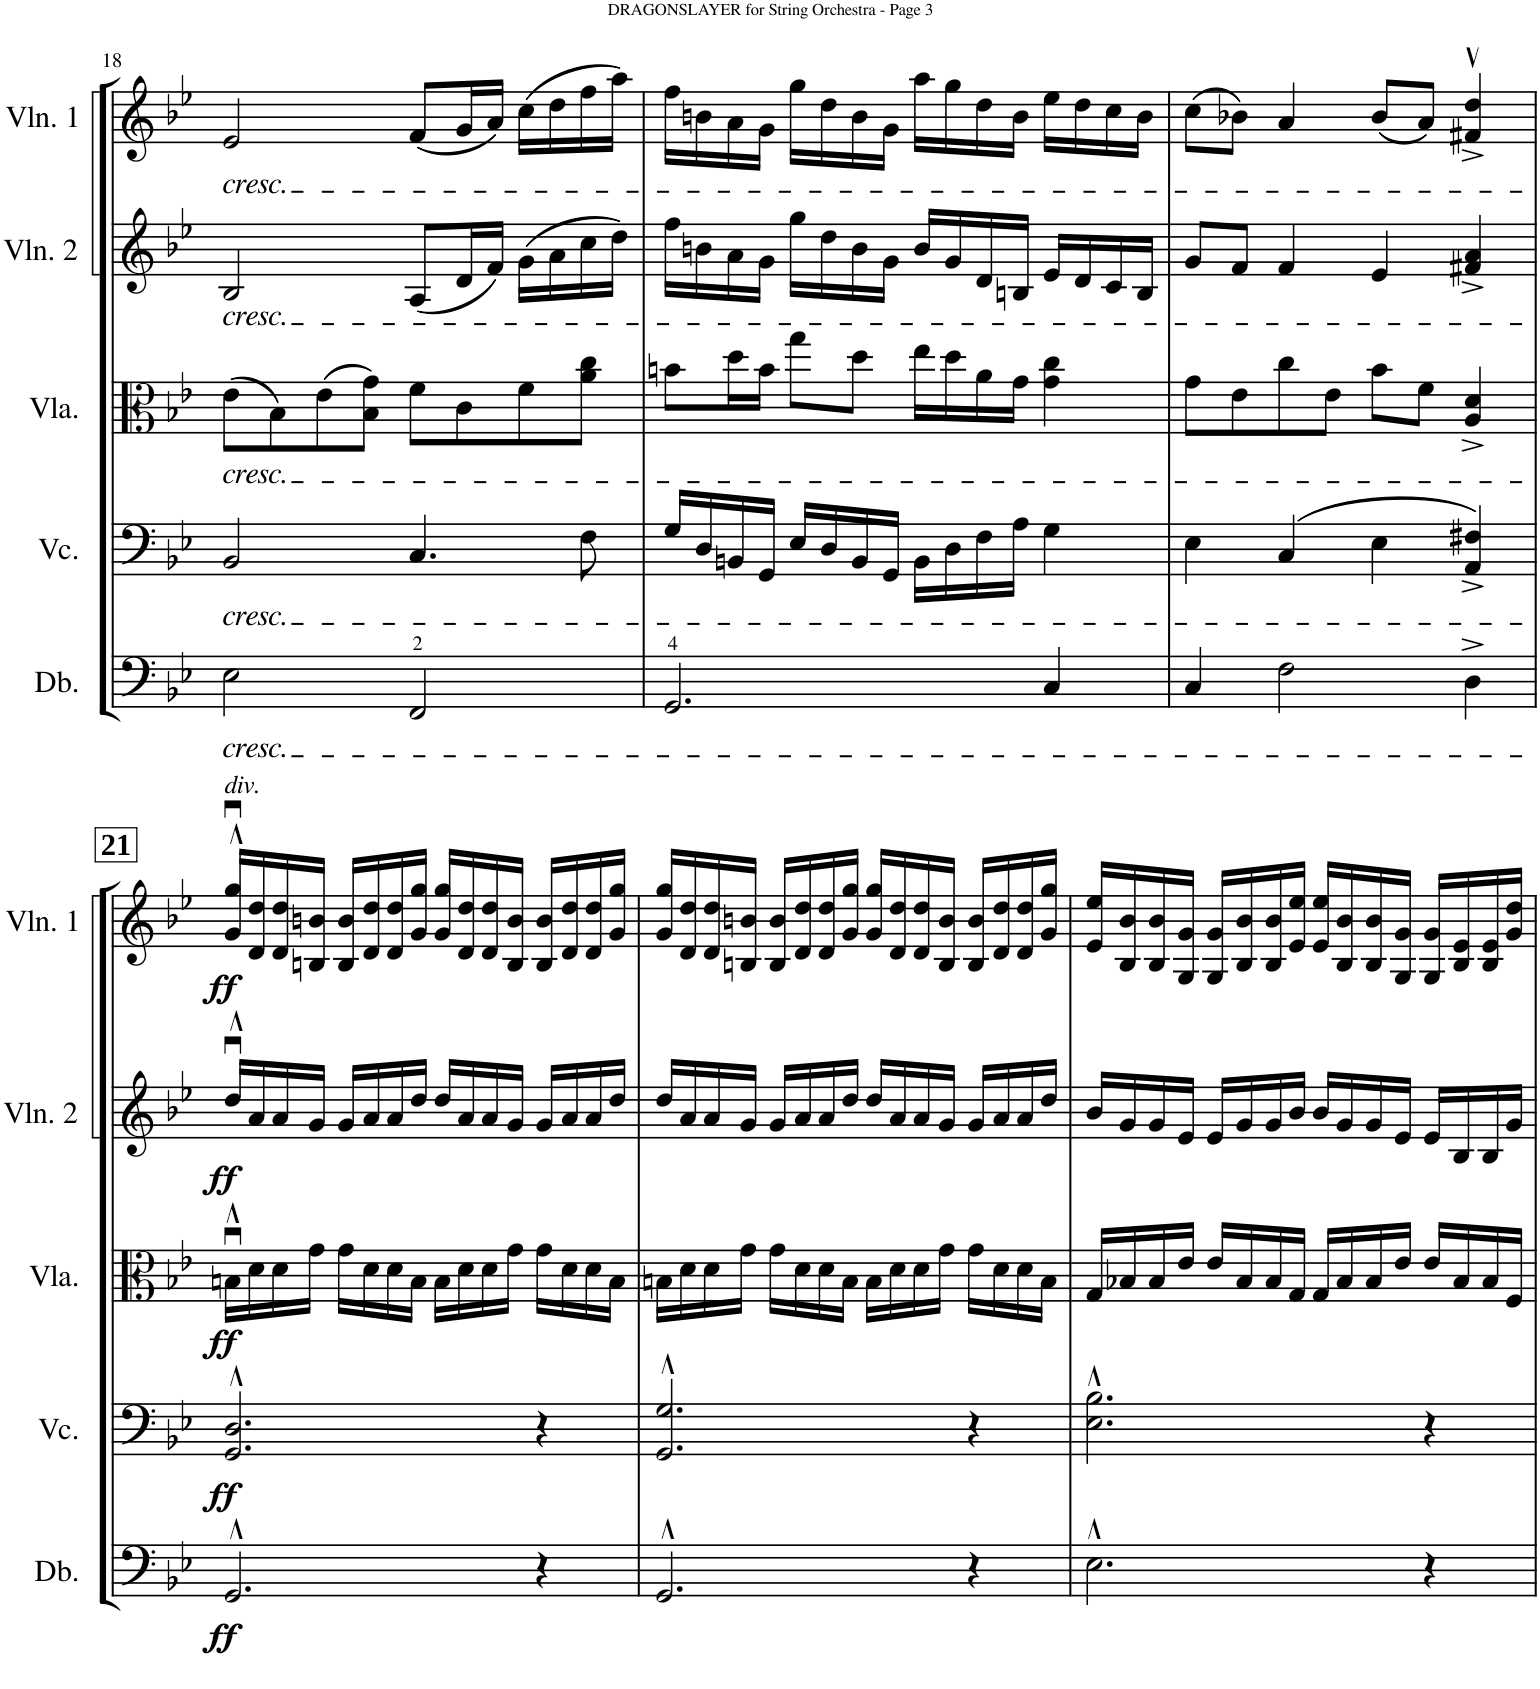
**kern	**dynam	**kern	**dynam	**kern	**dynam	**kern	**dynam	**kern	**dynam
*part5	*part5	*part4	*part4	*part3	*part3	*part2	*part2	*part1	*part1
*staff5	*staff5	*staff4	*staff4	*staff3	*staff3	*staff2	*staff2	*staff1	*staff1
*I"Double Bass	*	*I"Cello	*	*I"Viola	*	*I"Violin 2	*	*I"Violin 1	*
*I'Db.	*	*	*	*I'Vla.	*	*I'Vln. 2	*	*I'Vln. 1	*
!!LO:PB:g=z
*clefF4	*	*clefF4	*	*clefC3	*	*clefG2	*	*clefG2	*
*Trd7c12	*	*	*	*	*	*	*	*	*
*k[b-e-]	*	*k[b-e-]	*	*k[b-e-]	*	*k[b-e-]	*	*k[b-e-]	*
*M4/4	*	*M4/4	*	*M4/4	*	*M4/4	*	*M4/4	*
*met(c)	*	*met(c)	*	*met(c)	*	*met(c)	*	*met(c)	*
=18	=18	=18	=18	=18	=18	=18	=18	=18	=18
!	!	!	!	!	!	!	!	!LO:TX:b:i:t=cresc.	!
!	!	!	!	!	!	!LO:TX:b:i:t=cresc.	!	!	!
!	!	!	!	!LO:TX:b:i:t=cresc.	!	!	!	!	!
!	!	!LO:TX:b:i:t=cresc.	!	!	!	!	!	!	!
!LO:TX:b:i:t=cresc.	!	!	!	!	!	!	!	!	!
2E-\	.	2BB-/	.	(8e-\L	.	2B-/	.	2e-/	.
.	.	.	.	8B-\)	.	.	.	.	.
.	.	.	.	(8e-\	.	.	.	.	.
.	.	.	.	8B-\ 8g\J)	.	.	.	.	.
2FF/	.	4.C/	.	8f\L	.	(8A/L	.	(8f/L	.
.	.	.	.	8c\	.	16d/L	.	16g/L	.
.	.	.	.	.	.	16f/JJ)	.	16a/JJ)	.
.	.	.	.	8f\	.	(16g\LL	.	(16cc\LL	.
.	.	.	.	.	.	16a\	.	16dd\	.
.	.	8F\	.	8a\ 8cc\J	.	16cc\	.	16ff\	.
.	.	.	.	.	.	16dd\JJ)	.	16aa\JJ)	.
=19	=19	=19	=19	=19	=19	=19	=19	=19	=19
2.GG/	.	16G/LL	.	8bn\L	.	16ff\LL	.	16ff\LL	.
.	.	16D/	.	.	.	16bn\	.	16bn\	.
.	.	16BBn/	.	16dd\L	.	16a\	.	16a\	.
.	.	16GG/JJ	.	16b\JJ	.	16g\JJ	.	16g\JJ	.
.	.	16E-/LL	.	8gg\L	.	16gg\LL	.	16gg\LL	.
.	.	16D/	.	.	.	16dd\	.	16dd\	.
.	.	16BB/	.	8dd\J	.	16b\	.	16b\	.
.	.	16GG/JJ	.	.	.	16g\JJ	.	16g\JJ	.
.	.	16BB\LL	.	16ee-\LL	.	16b/LL	.	16aa\LL	.
.	.	16D\	.	16dd\	.	16g/	.	16gg\	.
.	.	16F\	.	16a\	.	16d/	.	16dd\	.
.	.	16A\JJ	.	16g\JJ	.	16Bn/JJ	.	16b\JJ	.
4C/	.	4G\	.	4g\ 4cc\	.	16e-/LL	.	16ee-\LL	.
.	.	.	.	.	.	16d/	.	16dd\	.
.	.	.	.	.	.	16c/	.	16cc\	.
.	.	.	.	.	.	16B/JJ	.	16b\JJ	.
=20	=20	=20	=20	=20	=20	=20	=20	=20	=20
4C/	.	4E-\	.	8g\L	.	8g/L	.	(8cc\L	.
.	.	.	.	8e-\	.	8f/J	.	8b-X\J)	.
2F\	.	(4C/	.	8cc\	.	4f/	.	4a/	.
.	.	.	.	8e-\J	.	.	.	.	.
.	.	4E-\	.	8b-\L	.	4e-/	.	(8b-/L	.
.	.	.	.	8f\J	.	.	.	8a/J)	.
4D^\	.	4AA/^ 4F#X/^)	.	4A/^ 4d/^	.	4f#X/^ 4a/^	.	4f#X/v^ 4dd/v^	.
!!LO:LB:g=z
!!LO:REH:place=s1:a:B:cj:fs=12:t=21
=21	=21	=21	=21	=21	=21	=21	=21	=21	=21
!	!	!	!	!	!	!	!	!LO:TX:a:i:t=div.	!
!	!LO:DY:b	!	!LO:DY:b	!	!LO:DY:b	!	!LO:DY:b	!	!LO:DY:b
2.GG^^/	ff	2.GG/^^ 2.D/^^	ff	16Bnu^^\LL	ff	16ddu^^/LL	ff	16g/u^^ 16gg/u^^LL	ff
.	.	.	.	16d\	.	16a/	.	16d/ 16dd/	.
.	.	.	.	16d\	.	16a/	.	16d/ 16dd/	.
.	.	.	.	16g\JJ	.	16g/JJ	.	16Bn/ 16bn/JJ	.
.	.	.	.	16g\LL	.	16g/LL	.	16B/ 16b/LL	.
.	.	.	.	16d\	.	16a/	.	16d/ 16dd/	.
.	.	.	.	16d\	.	16a/	.	16d/ 16dd/	.
.	.	.	.	16B\JJ	.	16dd/JJ	.	16g/ 16gg/JJ	.
.	.	.	.	16B\LL	.	16dd/LL	.	16g/ 16gg/LL	.
.	.	.	.	16d\	.	16a/	.	16d/ 16dd/	.
.	.	.	.	16d\	.	16a/	.	16d/ 16dd/	.
.	.	.	.	16g\JJ	.	16g/JJ	.	16B/ 16b/JJ	.
4r	.	4r	.	16g\LL	.	16g/LL	.	16B/ 16b/LL	.
.	.	.	.	16d\	.	16a/	.	16d/ 16dd/	.
.	.	.	.	16d\	.	16a/	.	16d/ 16dd/	.
.	.	.	.	16B\JJ	.	16dd/JJ	.	16g/ 16gg/JJ	.
=22	=22	=22	=22	=22	=22	=22	=22	=22	=22
2.GG^^/	.	2.GG/^^ 2.G/^^	.	16Bn\LL	.	16dd/LL	.	16g/ 16gg/LL	.
.	.	.	.	16d\	.	16a/	.	16d/ 16dd/	.
.	.	.	.	16d\	.	16a/	.	16d/ 16dd/	.
.	.	.	.	16g\JJ	.	16g/JJ	.	16Bn/ 16bn/JJ	.
.	.	.	.	16g\LL	.	16g/LL	.	16B/ 16b/LL	.
.	.	.	.	16d\	.	16a/	.	16d/ 16dd/	.
.	.	.	.	16d\	.	16a/	.	16d/ 16dd/	.
.	.	.	.	16B\JJ	.	16dd/JJ	.	16g/ 16gg/JJ	.
.	.	.	.	16B\LL	.	16dd/LL	.	16g/ 16gg/LL	.
.	.	.	.	16d\	.	16a/	.	16d/ 16dd/	.
.	.	.	.	16d\	.	16a/	.	16d/ 16dd/	.
.	.	.	.	16g\JJ	.	16g/JJ	.	16B/ 16b/JJ	.
4r	.	4r	.	16g\LL	.	16g/LL	.	16B/ 16b/LL	.
.	.	.	.	16d\	.	16a/	.	16d/ 16dd/	.
.	.	.	.	16d\	.	16a/	.	16d/ 16dd/	.
.	.	.	.	16B\JJ	.	16dd/JJ	.	16g/ 16gg/JJ	.
=23	=23	=23	=23	=23	=23	=23	=23	=23	=23
2.E-^^\	.	2.E-\^^ 2.B-\^^	.	16G/LL	.	16b-/LL	.	16e-/ 16ee-/LL	.
.	.	.	.	16B-X/	.	16g/	.	16B-/ 16b-/	.
.	.	.	.	16B-/	.	16g/	.	16B-/ 16b-/	.
.	.	.	.	16e-/JJ	.	16e-/JJ	.	16G/ 16g/JJ	.
.	.	.	.	16e-/LL	.	16e-/LL	.	16G/ 16g/LL	.
.	.	.	.	16B-/	.	16g/	.	16B-/ 16b-/	.
.	.	.	.	16B-/	.	16g/	.	16B-/ 16b-/	.
.	.	.	.	16G/JJ	.	16b-/JJ	.	16e-/ 16ee-/JJ	.
.	.	.	.	16G/LL	.	16b-/LL	.	16e-/ 16ee-/LL	.
.	.	.	.	16B-/	.	16g/	.	16B-/ 16b-/	.
.	.	.	.	16B-/	.	16g/	.	16B-/ 16b-/	.
.	.	.	.	16e-/JJ	.	16e-/JJ	.	16G/ 16g/JJ	.
4r	.	4r	.	16e-/LL	.	16e-/LL	.	16G/ 16g/LL	.
.	.	.	.	16B-/	.	16B-/	.	16B-/ 16e-/	.
.	.	.	.	16B-/	.	16B-/	.	16B-/ 16e-/	.
.	.	.	.	16F/JJ	.	16g/JJ	.	16g/ 16dd/JJ	.
=	=	=	=	=	=	=	=	=	=
*-	*-	*-	*-	*-	*-	*-	*-	*-	*-
